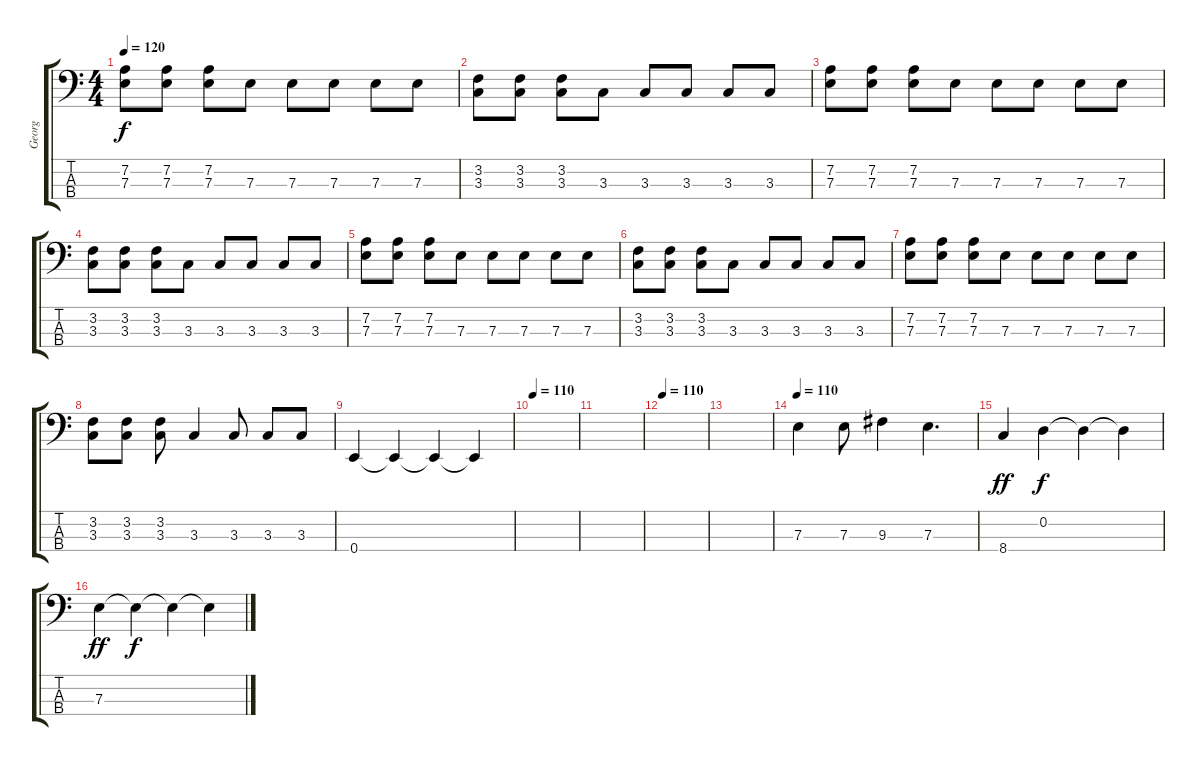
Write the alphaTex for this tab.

\track ("Georg" "Georg") {instrument electricbassfinger}
\staff {score tabs}
\tuning (G2 D2 A1 E1) {hide}
\ts (4 4)
\tempo 120
\clef f4
\ks c
(7.2 7.3).8{dy f} (7.2 7.3).8 (7.2 7.3).8 7.3.8 7.3.8 7.3.8 7.3.8 7.3.8 |
(3.2 3.3).8 (3.2 3.3).8 (3.2 3.3).8 3.3.8 3.3.8 3.3.8 3.3.8 3.3.8 |
(7.2 7.3).8 (7.2 7.3).8 (7.2 7.3).8 7.3.8 7.3.8 7.3.8 7.3.8 7.3.8 |
(3.2 3.3).8 (3.2 3.3).8 (3.2 3.3).8 3.3.8 3.3.8 3.3.8 3.3.8 3.3.8 |
(7.2 7.3).8 (7.2 7.3).8 (7.2 7.3).8 7.3.8 7.3.8 7.3.8 7.3.8 7.3.8 |
(3.2 3.3).8 (3.2 3.3).8 (3.2 3.3).8 3.3.8 3.3.8 3.3.8 3.3.8 3.3.8 |
(7.2 7.3).8 (7.2 7.3).8 (7.2 7.3).8 7.3.8 7.3.8 7.3.8 7.3.8 7.3.8 |
(3.2 3.3).8 (3.2 3.3).8 (3.2 3.3).8 3.3.4 3.3.8 3.3.8 3.3.8 |
0.4.4 0.4{t}.4 0.4{t}.4 0.4{t}.4{volume 13} |
\tempo 110
|
|
\tempo 110
|
|
\tempo 110
7.3.4 7.3.8 9.3.4 7.3.4{d} |
8.4.4{dy ff} 0.2.4{dy f} 0.2{t}.4 0.2{t}.4 |
7.3.4{dy ff} 7.3{t}.4{dy f} 7.3{t}.4 7.3{t}.4
